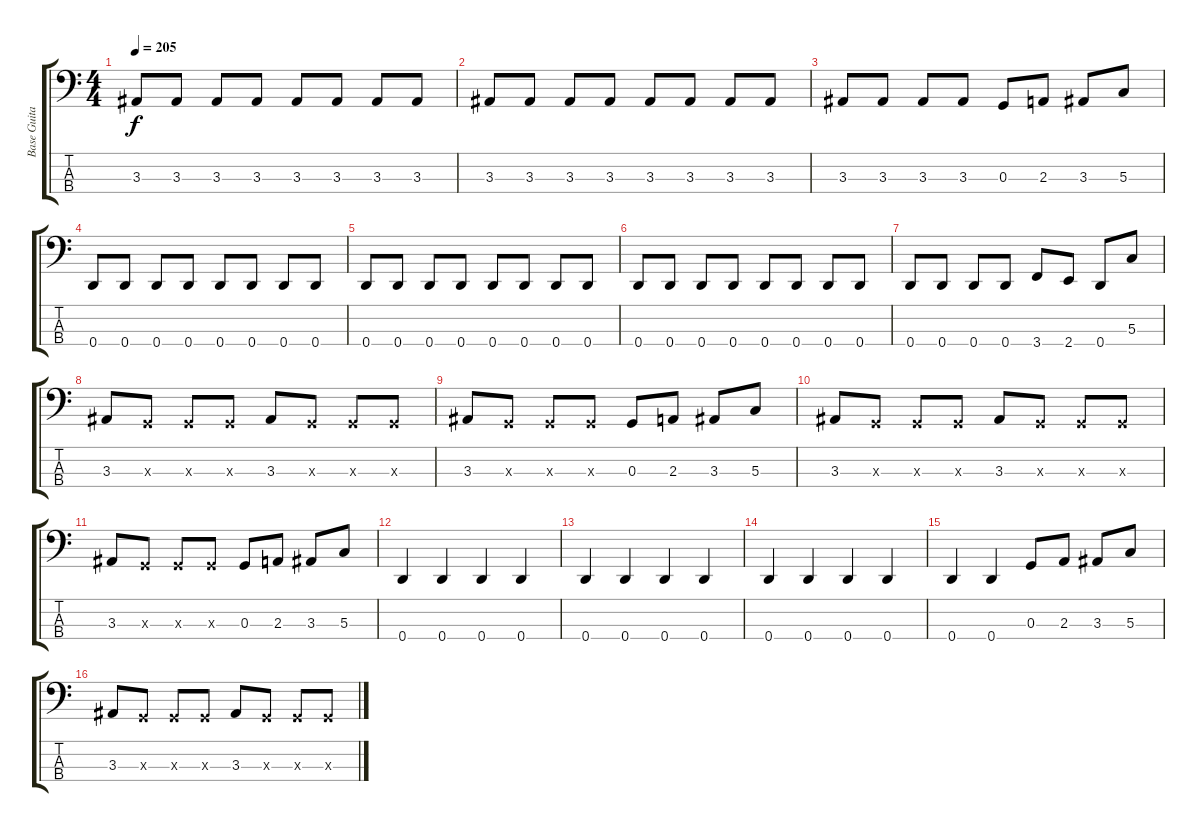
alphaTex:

\track ("Base Guitar" "Base Guita") {instrument electricbassfinger}
\staff {score tabs}
\tuning (F2 C2 G1 D1) {hide}
\ts (4 4)
\tempo 205
\clef f4
\ks c
3.3.8{dy f} 3.3.8 3.3.8 3.3.8 3.3.8 3.3.8 3.3.8 3.3.8 |
3.3.8 3.3.8 3.3.8 3.3.8 3.3.8 3.3.8 3.3.8 3.3.8 |
3.3.8 3.3.8 3.3.8 3.3.8 0.3.8 2.3.8 3.3.8 5.3.8 |
0.4.8 0.4.8 0.4.8 0.4.8 0.4.8 0.4.8 0.4.8 0.4.8 |
0.4.8 0.4.8 0.4.8 0.4.8 0.4.8 0.4.8 0.4.8 0.4.8 |
0.4.8 0.4.8 0.4.8 0.4.8 0.4.8 0.4.8 0.4.8 0.4.8 |
0.4.8 0.4.8 0.4.8 0.4.8 3.4.8 2.4.8 0.4.8 5.3.8 |
3.3.8 0.3{x}.8 0.3{x}.8 0.3{x}.8 3.3.8 0.3{x}.8 0.3{x}.8 0.3{x}.8 |
3.3.8 0.3{x}.8 0.3{x}.8 0.3{x}.8 0.3.8 2.3.8 3.3.8 5.3.8 |
3.3.8 0.3{x}.8 0.3{x}.8 0.3{x}.8 3.3.8 0.3{x}.8 0.3{x}.8 0.3{x}.8 |
3.3.8 0.3{x}.8 0.3{x}.8 0.3{x}.8 0.3.8 2.3.8 3.3.8 5.3.8 |
0.4.4 0.4.4 0.4.4 0.4.4 |
0.4.4 0.4.4 0.4.4 0.4.4 |
0.4.4 0.4.4 0.4.4 0.4.4 |
0.4.4 0.4.4 0.3.8 2.3.8 3.3.8 5.3.8 |
3.3.8 0.3{x}.8 0.3{x}.8 0.3{x}.8 3.3.8 0.3{x}.8 0.3{x}.8 0.3{x}.8
